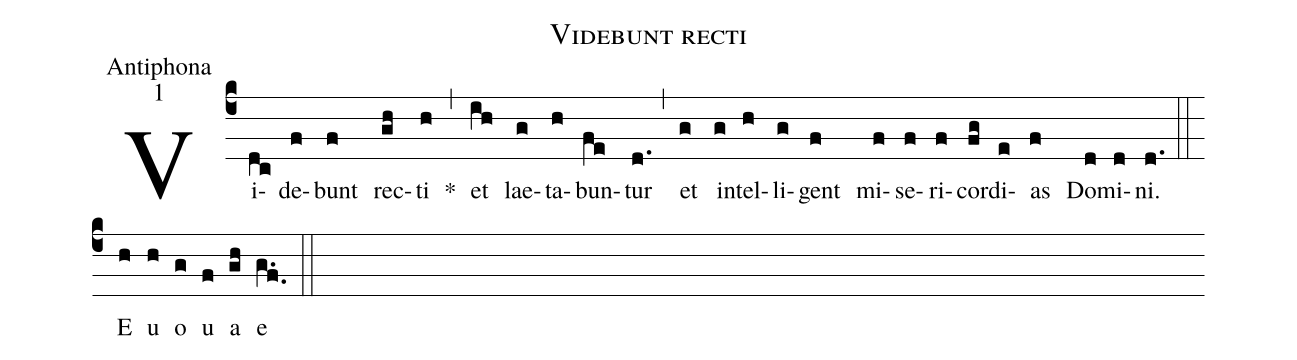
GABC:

name:Videbunt recti;
office-part:Antiphona;
mode:1;
%%
(c4) Vi(dc)de(f)bunt(f) rec(gh)ti(h) *(,) et(ih) lae(g)ta(h)bun(fe)tur(d.) (,) et(g) in(g)tel(h)li(g)gent(f) mi(f)se(f)ri(f)cor(fg)di(e)as(f) Do(d)mi(d)ni.(d.) (::) <eu>E(h) u(h) o(g) u(f) a(gh) e</eu>(g.f.) (::)
